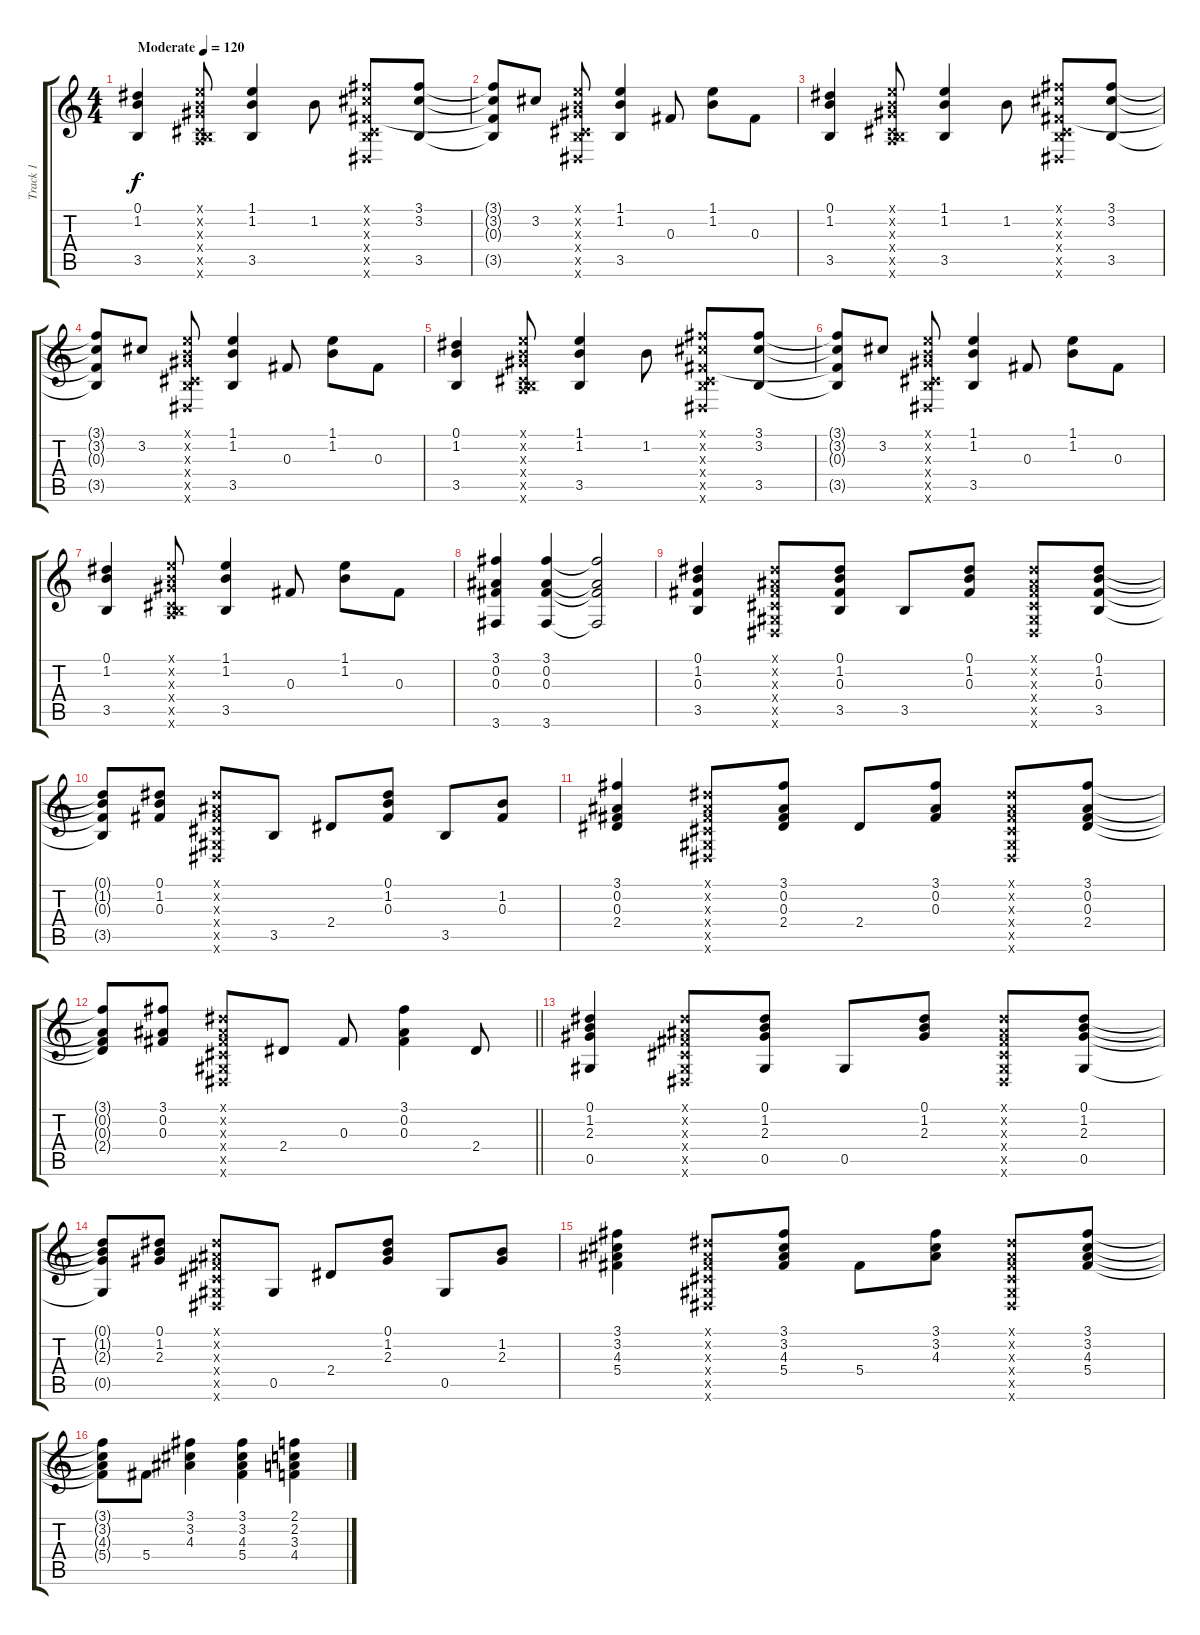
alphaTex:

\track ("Track 1" "Track 1") {instrument acousticguitarsteel}
\staff {score tabs}
\tuning (Eb4 Bb3 Gb3 Db3 Ab2 Eb2) {hide}
\ts (4 4)
\tempo (120 "Moderate")
\clef g2
\ks c
(0.1 1.2 3.5).4{dy f instrument acousticguitarsteel} (1.1{x} 1.2{x} 2.3{x} 0.4{x} 3.5{x} 6.6{x}).8 (1.1 1.2 3.5).4 1.2.8 (3.1{x} 3.2{x} 0.3{x} 0.4{x} 3.5{x} 0.6{x}).8 (3.1 3.2 3.5).8 |
(3.1{t} 3.2{t} 0.3{t} 3.5{t}).8 3.2.8 (1.1{x} 1.2{x} 2.3{x} 0.4{x} 3.5{x} 0.6{x}).8 (1.1 1.2 3.5).4 0.3.8 (1.1 1.2).8 0.3.8 |
(0.1 1.2 3.5).4 (1.1{x} 1.2{x} 2.3{x} 0.4{x} 3.5{x} 6.6{x}).8 (1.1 1.2 3.5).4 1.2.8 (3.1{x} 3.2{x} 0.3{x} 0.4{x} 3.5{x} 0.6{x}).8 (3.1 3.2 3.5).8 |
(3.1{t} 3.2{t} 0.3{t} 3.5{t}).8 3.2.8 (1.1{x} 1.2{x} 2.3{x} 0.4{x} 3.5{x} 0.6{x}).8 (1.1 1.2 3.5).4 0.3.8 (1.1 1.2).8 0.3.8 |
(0.1 1.2 3.5).4 (1.1{x} 1.2{x} 2.3{x} 0.4{x} 3.5{x} 6.6{x}).8 (1.1 1.2 3.5).4 1.2.8 (3.1{x} 3.2{x} 0.3{x} 0.4{x} 3.5{x} 0.6{x}).8 (3.1 3.2 3.5).8 |
(3.1{t} 3.2{t} 0.3{t} 3.5{t}).8 3.2.8 (1.1{x} 1.2{x} 2.3{x} 0.4{x} 3.5{x} 0.6{x}).8 (1.1 1.2 3.5).4 0.3.8 (1.1 1.2).8 0.3.8 |
(0.1 1.2 3.5).4 (1.1{x} 1.2{x} 2.3{x} 0.4{x} 3.5{x} 6.6{x}).8 (1.1 1.2 3.5).4 0.3.8 (1.1 1.2).8 0.3.8 |
(3.1 0.2 0.3 3.6).4 (3.1 0.2 0.3 3.6).4 (3.1{t} 0.2{t} 0.3{t} 3.6{t}).2 |
(0.1 1.2 0.3 3.5).4 (0.1{x} 0.2{x} 0.3{x} 0.4{x} 0.5{x} 0.6{x}).8 (0.1 1.2 0.3 3.5).8 3.5.8 (0.1 1.2 0.3).8 (0.1{x} 0.2{x} 0.3{x} 0.4{x} 0.5{x} 0.6{x}).8 (0.1 1.2 0.3 3.5).8 |
(0.1{t} 1.2{t} 0.3{t} 3.5{t}).8 (0.1 1.2 0.3).8 (0.1{x} 0.2{x} 0.3{x} 0.4{x} 0.5{x} 0.6{x}).8 3.5.8 2.4.8 (0.1 1.2 0.3).8 3.5.8 (1.2 0.3).8 |
(3.1 0.2 0.3 2.4).4 (0.1{x} 0.2{x} 0.3{x} 0.4{x} 0.5{x} 0.6{x}).8 (3.1 0.2 0.3 2.4).8 2.4.8 (3.1 0.2 0.3).8 (0.1{x} 0.2{x} 0.3{x} 0.4{x} 0.5{x} 0.6{x}).8 (3.1 0.2 0.3 2.4).8 |
\barLineRight lightlight
(3.1{t} 0.2{t} 0.3{t} 2.4{t}).8 (3.1 0.2 0.3).8 (0.1{x} 0.2{x} 0.3{x} 0.4{x} 0.5{x} 0.6{x}).8 2.4.8 0.3.8 (3.1 0.2 0.3).4 2.4.8 |
(0.1 1.2 2.3 0.5).4 (0.1{x} 0.2{x} 0.3{x} 0.4{x} 0.5{x} 0.6{x}).8 (0.1 1.2 2.3 0.5).8 0.5.8 (0.1 1.2 2.3).8 (0.1{x} 0.2{x} 0.3{x} 0.4{x} 0.5{x} 0.6{x}).8 (0.1 1.2 2.3 0.5).8 |
(0.1{t} 1.2{t} 2.3{t} 0.5{t}).8 (0.1 1.2 2.3).8 (0.1{x} 0.2{x} 0.3{x} 0.4{x} 0.5{x} 0.6{x}).8 0.5.8 2.4.8 (0.1 1.2 2.3).8 0.5.8 (1.2 2.3).8 |
(3.1 3.2 4.3 5.4).4 (0.1{x} 0.2{x} 0.3{x} 0.4{x} 0.5{x} 0.6{x}).8 (3.1 3.2 4.3 5.4).8 5.4.8 (3.1 3.2 4.3).8 (0.1{x} 0.2{x} 0.3{x} 0.4{x} 0.5{x} 0.6{x}).8 (3.1 3.2 4.3 5.4).8 |
(3.1{t} 3.2{t} 4.3{t} 5.4{t}).8 5.4.8 (3.1 3.2 4.3).4 (3.1 3.2 4.3 5.4).4 (2.1 2.2 3.3 4.4).4
